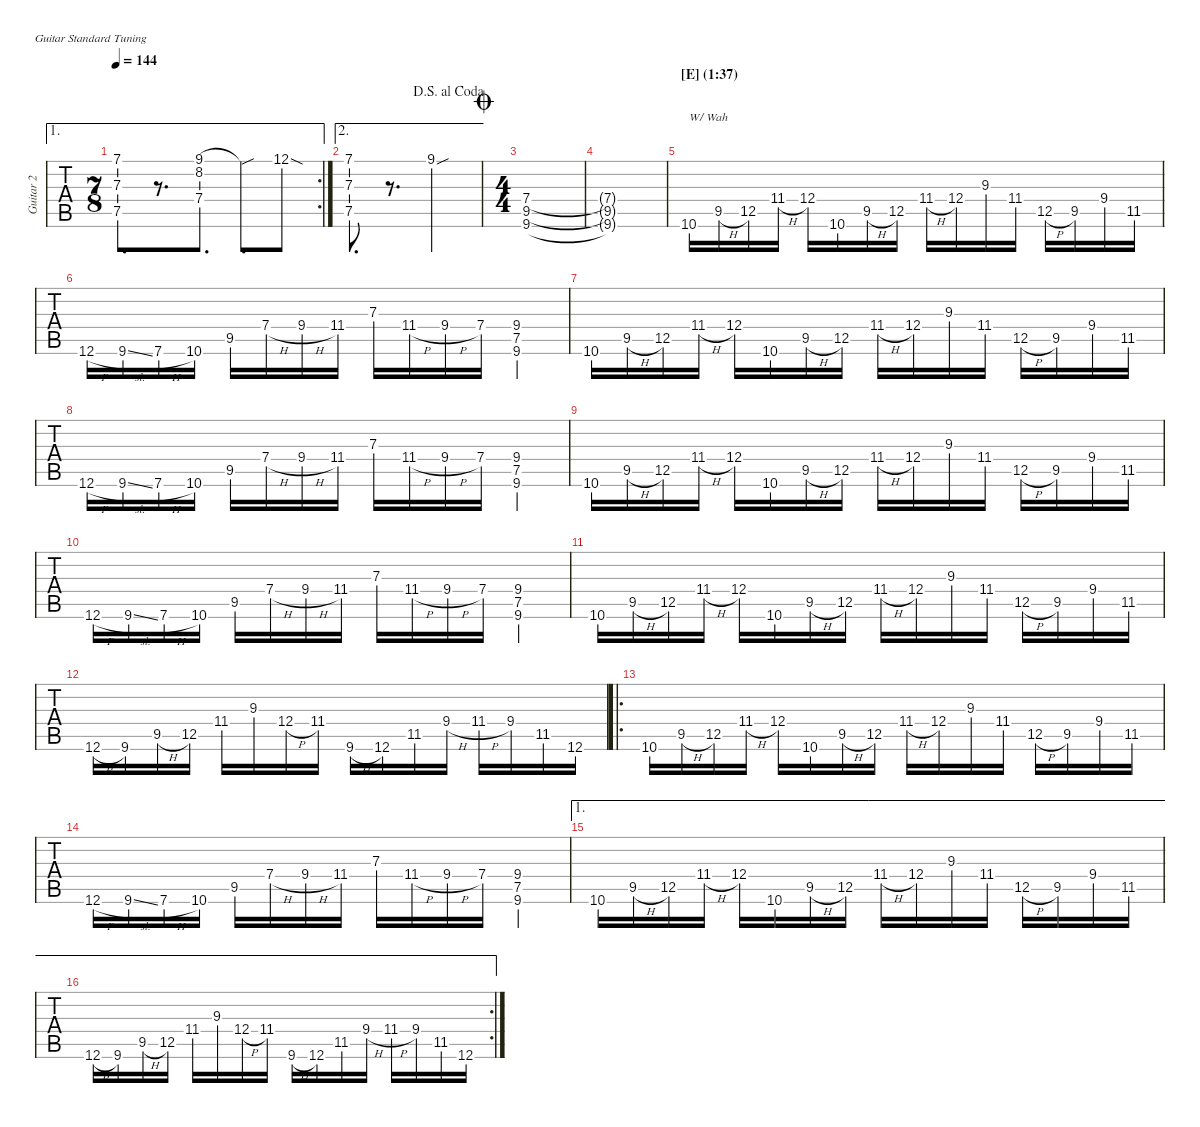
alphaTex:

\hideDynamics
\bracketExtendMode nobrackets
\multiTrackTrackNamePolicy allsystems
\firstSystemTrackNameMode fullname
\otherSystemsTrackNameMode fullname
\otherSystemsTrackNameOrientation horizontal
\track ("Guitar 2" "Guitar 2") {instrument acousticguitarsteel}
\staff {tabs}
\tuning (E4 B3 G3 D3 A2 E2)
\ae 1
\rc 2
\ts (7 8)
\scale
0.973237
\tempo 144
\accidentals auto
\clef g2
\ottava regular
\simile none
\ks c
(7.3 7.1 7.5).8{d dy mf} r.8{d} (9.1{acc #} 7.4 8.2).8{d} 9.1{sou t acc #}.8{d} 12.1{sod}.8 |
\ae 2
\scale
1.05425
\jump dalsegnoalcoda
(7.3 7.1 7.5).8{d} r.8{d} 9.1{sou acc #}.2 |
\ts (4 4)
\beaming (8 2 2 2 2)
\scale
0.905491
\jump coda
(9.5{acc #} 9.6{acc #} 7.4).1 |
\scale
1.04026 (9.5{t acc #} 9.6{t acc #} 7.4{t}).1 |
\section ("E" "(1:37)")
\scale
1.02226 10.6.16{txt "W/ Wah" instrument acousticguitarsteel} 9.5{h acc #}.16 12.5.16 11.4{h acc #}.16 12.4.16 10.6.16 9.5{h acc #}.16 12.5.16 11.4{h acc #}.16 12.4.16 9.3.16 11.4{acc #}.16 12.5{h}.16 9.5{acc #}.16 9.4.16 11.5{acc #}.16 |
\scale
0.97774 12.6{h}.16 9.6{sl acc #}.16 7.6{h}.16 10.6.16 9.5{acc #}.16 7.4{h}.16 9.4{h}.16 11.4{acc #}.16 7.3.16 11.4{h acc #}.16 9.4{h}.16 7.4.16 (7.5 9.4 9.6{acc #}).4 |
\scale
1.01959 10.6.16 9.5{h acc #}.16 12.5.16 11.4{h acc #}.16 12.4.16 10.6.16 9.5{h acc #}.16 12.5.16 11.4{h acc #}.16 12.4.16 9.3.16 11.4{acc #}.16 12.5{h}.16 9.5{acc #}.16 9.4.16 11.5{acc #}.16 |
\scale
0.980406 12.6{h}.16 9.6{sl acc #}.16 7.6{h}.16 10.6.16 9.5{acc #}.16 7.4{h}.16 9.4{h}.16 11.4{acc #}.16 7.3.16 11.4{h acc #}.16 9.4{h}.16 7.4.16 (9.4 7.5 9.6{acc #}).4 |
10.6.16 9.5{h acc #}.16 12.5.16 11.4{h acc #}.16 12.4.16 10.6.16 9.5{h acc #}.16 12.5.16 11.4{h acc #}.16 12.4.16 9.3.16 11.4{acc #}.16 12.5{h}.16 9.5{acc #}.16 9.4.16 11.5{acc #}.16 |
12.6{h}.16 9.6{sl acc #}.16 7.6{h}.16 10.6.16 9.5{acc #}.16 7.4{h}.16 9.4{h}.16 11.4{acc #}.16 7.3.16 11.4{h acc #}.16 9.4{h}.16 7.4.16 (7.5 9.4 9.6{acc #}).4 |
\scale
1.02226 10.6.16 9.5{h acc #}.16 12.5.16 11.4{h acc #}.16 12.4.16 10.6.16 9.5{h acc #}.16 12.5.16 11.4{h acc #}.16 12.4.16 9.3.16 11.4{acc #}.16 12.5{h}.16 9.5{acc #}.16 9.4.16 11.5{acc #}.16 |
\scale
0.97774 12.6{h}.16 9.6{acc #}.16 9.5{h acc #}.16 12.5.16 11.4{acc #}.16 9.3.16 12.4{h}.16 11.4{acc #}.16 9.6{h acc #}.16 12.6.16 11.5{acc #}.16 9.4{h}.16 11.4{h acc #}.16 9.4.16 11.5{acc #}.16 12.6.16 |
\ro
10.6.16 9.5{h acc #}.16 12.5.16 11.4{h acc #}.16 12.4.16 10.6.16 9.5{h acc #}.16 12.5.16 11.4{h acc #}.16 12.4.16 9.3.16 11.4{acc #}.16 12.5{h}.16 9.5{acc #}.16 9.4.16 11.5{acc #}.16 |
12.6{h}.16 9.6{sl acc #}.16 7.6{h}.16 10.6.16 9.5{acc #}.16 7.4{h}.16 9.4{h}.16 11.4{acc #}.16 7.3.16 11.4{h acc #}.16 9.4{h}.16 7.4.16 (7.5 9.4 9.6{acc #}).4 |
\ae 1
\scale
1.02298 10.6.16 9.5{h acc #}.16 12.5.16 11.4{h acc #}.16 12.4.16 10.6.16 9.5{h acc #}.16 12.5.16 11.4{h acc #}.16 12.4.16 9.3.16 11.4{acc #}.16 12.5{h}.16 9.5{acc #}.16 9.4.16 11.5{acc #}.16 |
\ae 1
\rc 2
\scale
0.977024 12.6{h}.16 9.6{acc #}.16 9.5{h acc #}.16 12.5.16 11.4{acc #}.16 9.3.16 12.4{h}.16 11.4{acc #}.16 9.6{h acc #}.16 12.6.16 11.5{acc #}.16 9.4{h}.16 11.4{h acc #}.16 9.4.16 11.5{acc #}.16 12.6.16
